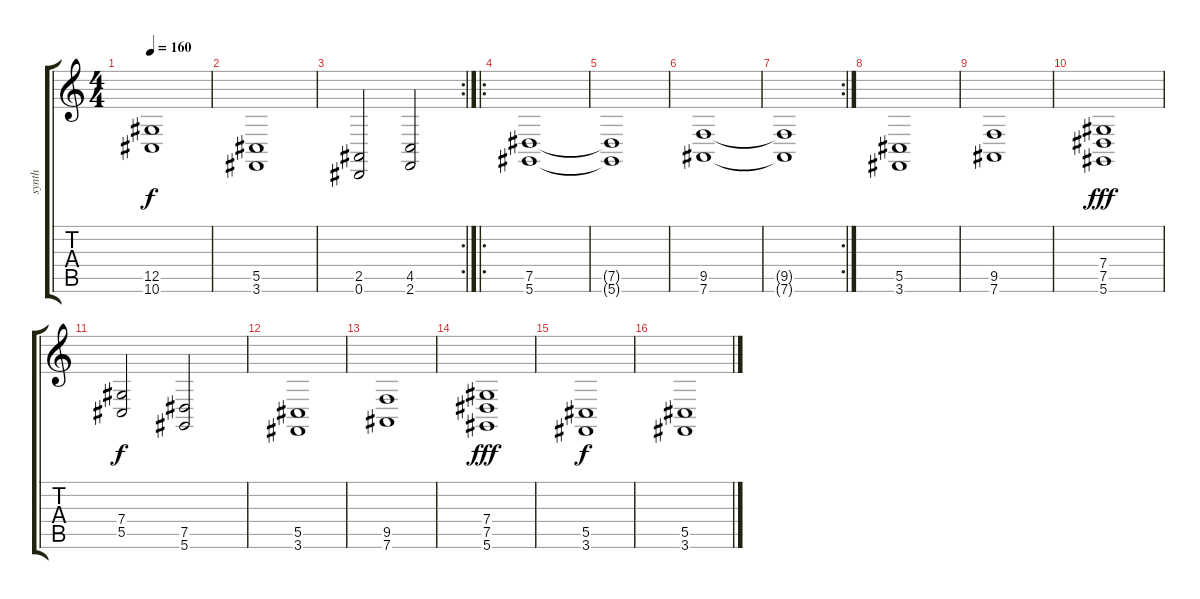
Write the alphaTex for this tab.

\track ("synth" "synth") {instrument choiraahs}
\staff {score tabs}
\tuning (Eb4 Bb3 Gb3 Db3 Ab2 Eb2) {hide}
\ts (4 4)
\tempo 160
\clef g2
\ks c
(12.5{t} 10.6{t}).1{dy f} |
(5.5 3.6).1 |
\rc 2
(2.5 0.6).2 (4.5 2.6).2 |
\ro
(7.5 5.6).1 |
(7.5{t} 5.6{t}).1 |
(9.5 7.6).1 |
\rc 2
(9.5{t} 7.6{t}).1 |
(5.5 3.6).1 |
(9.5 7.6).1 |
(7.4 7.5 5.6).1{dy fff} |
(7.4 5.5).2{dy f} (7.5 5.6).2 |
(5.5 3.6).1 |
(9.5 7.6).1 |
(7.4 7.5 5.6).1{dy fff} |
(5.5 3.6).1{dy f} |
(5.5 3.6).1
